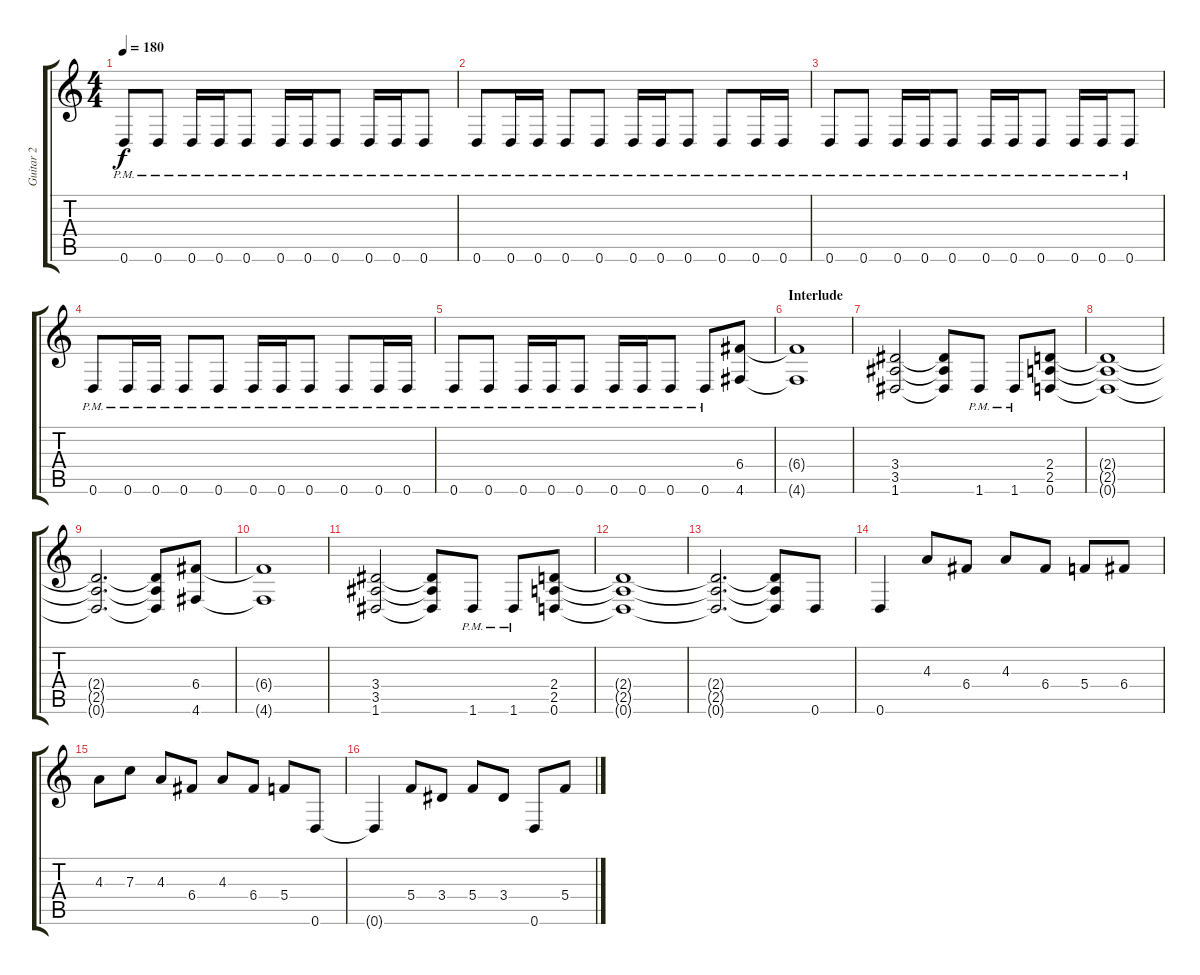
\track ("Guitar 2" "Guitar 2") {instrument overdrivenguitar}
\staff {score tabs}
\tuning (D4 A3 F3 C3 G2 D2) {hide}
\ts (4 4)
\tempo 180
\clef g2
\ks c
0.6{pm}.8{dy f} 0.6{pm}.8 0.6{pm}.16 0.6{pm}.16 0.6{pm}.8 0.6{pm}.16 0.6{pm}.16 0.6{pm}.8 0.6{pm}.16 0.6{pm}.16 0.6{pm}.8 |
0.6{pm}.8 0.6{pm}.16 0.6{pm}.16 0.6{pm}.8 0.6{pm}.8 0.6{pm}.16 0.6{pm}.16 0.6{pm}.8 0.6{pm}.8 0.6{pm}.16 0.6{pm}.16 |
0.6{pm}.8 0.6{pm}.8 0.6{pm}.16 0.6{pm}.16 0.6{pm}.8 0.6{pm}.16 0.6{pm}.16 0.6{pm}.8 0.6{pm}.16 0.6{pm}.16 0.6{pm}.8 |
0.6{pm}.8 0.6{pm}.16 0.6{pm}.16 0.6{pm}.8 0.6{pm}.8 0.6{pm}.16 0.6{pm}.16 0.6{pm}.8 0.6{pm}.8 0.6{pm}.16 0.6{pm}.16 |
0.6{pm}.8 0.6{pm}.8 0.6{pm}.16 0.6{pm}.16 0.6{pm}.8 0.6{pm}.16 0.6{pm}.16 0.6{pm}.8 0.6{pm}.8 (6.4 4.6).8 |
\section ("" "Interlude")
(6.4{t} 4.6{t}).1 |
(3.4 3.5 1.6).2 (3.4{t} 3.5{t} 1.6{t}).8 1.6{pm}.8 1.6{pm}.8 (2.4 2.5 0.6).8 |
(2.4{t} 2.5{t} 0.6{t}).1 |
(2.4{t} 2.5{t} 0.6{t}).2{d} (2.4{t} 2.5{t} 0.6{t}).8 (6.4 4.6).8 |
(6.4{t} 4.6{t}).1 |
(3.4 3.5 1.6).2 (3.4{t} 3.5{t} 1.6{t}).8 1.6{pm}.8 1.6{pm}.8 (2.4 2.5 0.6).8 |
(2.4{t} 2.5{t} 0.6{t}).1 |
(2.4{t} 2.5{t} 0.6{t}).2{d} (2.4{t} 2.5{t} 0.6{t}).8 0.6.8 |
0.6.4 4.3.8 6.4.8 4.3.8 6.4.8 5.4.8 6.4.8 |
4.3.8 7.3.8 4.3.8 6.4.8 4.3.8 6.4.8 5.4.8 0.6.8 |
0.6{t}.4 5.4.8 3.4.8 5.4.8 3.4.8 0.6.8 5.4.8
